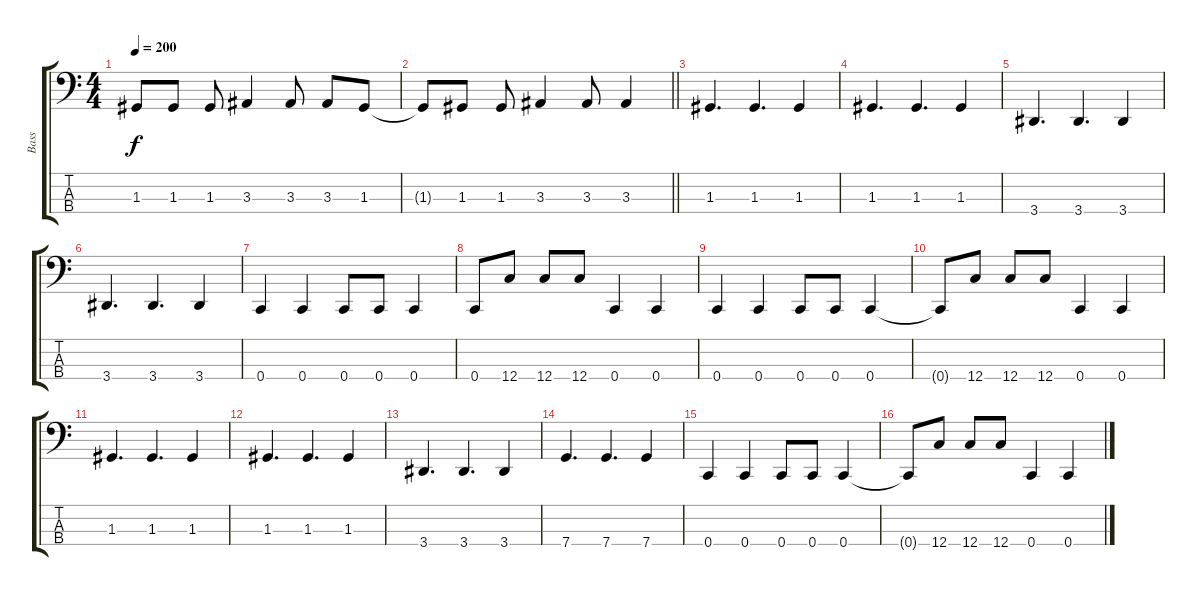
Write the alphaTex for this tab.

\track ("Bass" "Bass") {instrument electricbasspick}
\staff {score tabs}
\tuning (F2 C2 G1 C1) {hide}
\ts (4 4)
\tempo 200
\clef f4
\ks c
1.3{t}.8{dy f} 1.3.8 1.3.8 3.3.4 3.3.8 3.3.8 1.3.8 |
\barLineRight lightlight
1.3{t}.8 1.3.8 1.3.8 3.3.4 3.3.8 3.3.4 |
\section ("" " ")
1.3.4{d} 1.3.4{d} 1.3.4 |
1.3.4{d} 1.3.4{d} 1.3.4 |
3.4.4{d} 3.4.4{d} 3.4.4 |
3.4.4{d} 3.4.4{d} 3.4.4 |
0.4.4 0.4.4 0.4.8 0.4.8 0.4.4 |
0.4.8 12.4.8 12.4.8 12.4.8 0.4.4 0.4.4 |
0.4.4 0.4.4 0.4.8 0.4.8 0.4.4 |
0.4{t}.8 12.4.8 12.4.8 12.4.8 0.4.4 0.4.4 |
1.3.4{d} 1.3.4{d} 1.3.4 |
1.3.4{d} 1.3.4{d} 1.3.4 |
3.4.4{d} 3.4.4{d} 3.4.4 |
7.4.4{d} 7.4.4{d} 7.4.4 |
0.4.4 0.4.4 0.4.8 0.4.8 0.4.4 |
0.4{t}.8 12.4.8 12.4.8 12.4.8 0.4.4 0.4.4
